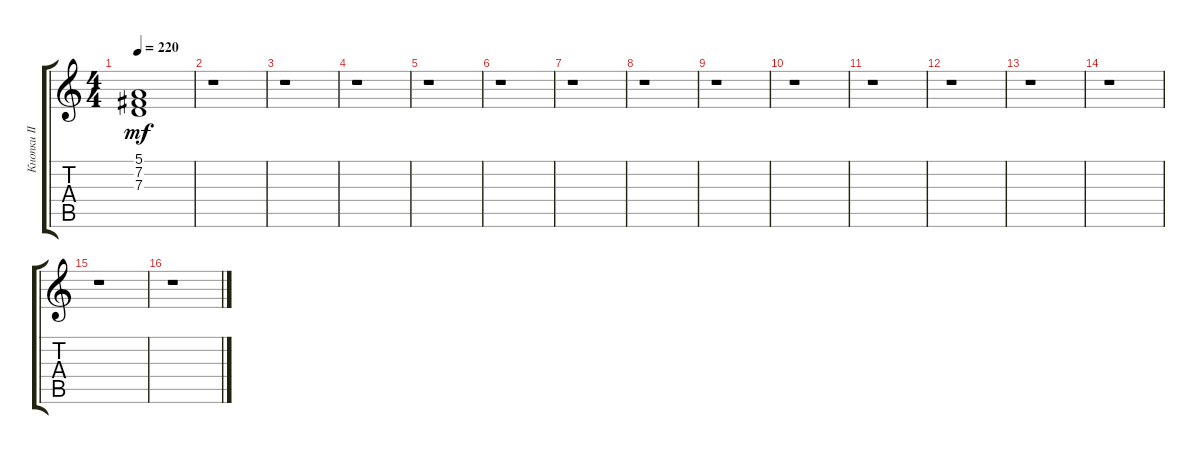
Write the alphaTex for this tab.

\track ("Кнопки II" "Кнопки II") {instrument choiraahs}
\staff {score tabs}
\tuning (E4 B3 G3 D3 A2 E2) {hide}
\ts (4 4)
\tempo 220
\clef g2
\ks c
(5.1 7.2 7.3).1{dy mf} |
r.1 |
r.1 |
r.1 |
r.1 |
r.1 |
r.1 |
r.1 |
r.1 |
r.1 |
r.1 |
r.1 |
r.1 |
r.1 |
r.1 |
r.1
